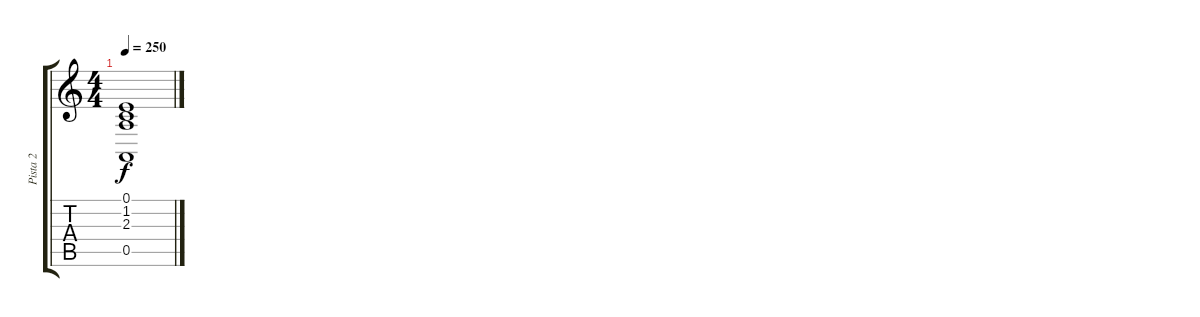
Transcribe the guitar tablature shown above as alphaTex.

\track ("Pista 2" "Pista 2") {instrument synthstrings2}
\staff {score tabs}
\tuning (E4 B3 G3 D3 A2 E2) {hide}
\ts (4 4)
\tempo 250
\clef g2
\ks c
(0.1{t} 1.2{t} 2.3{t} 0.5{t}).1{dy f}
